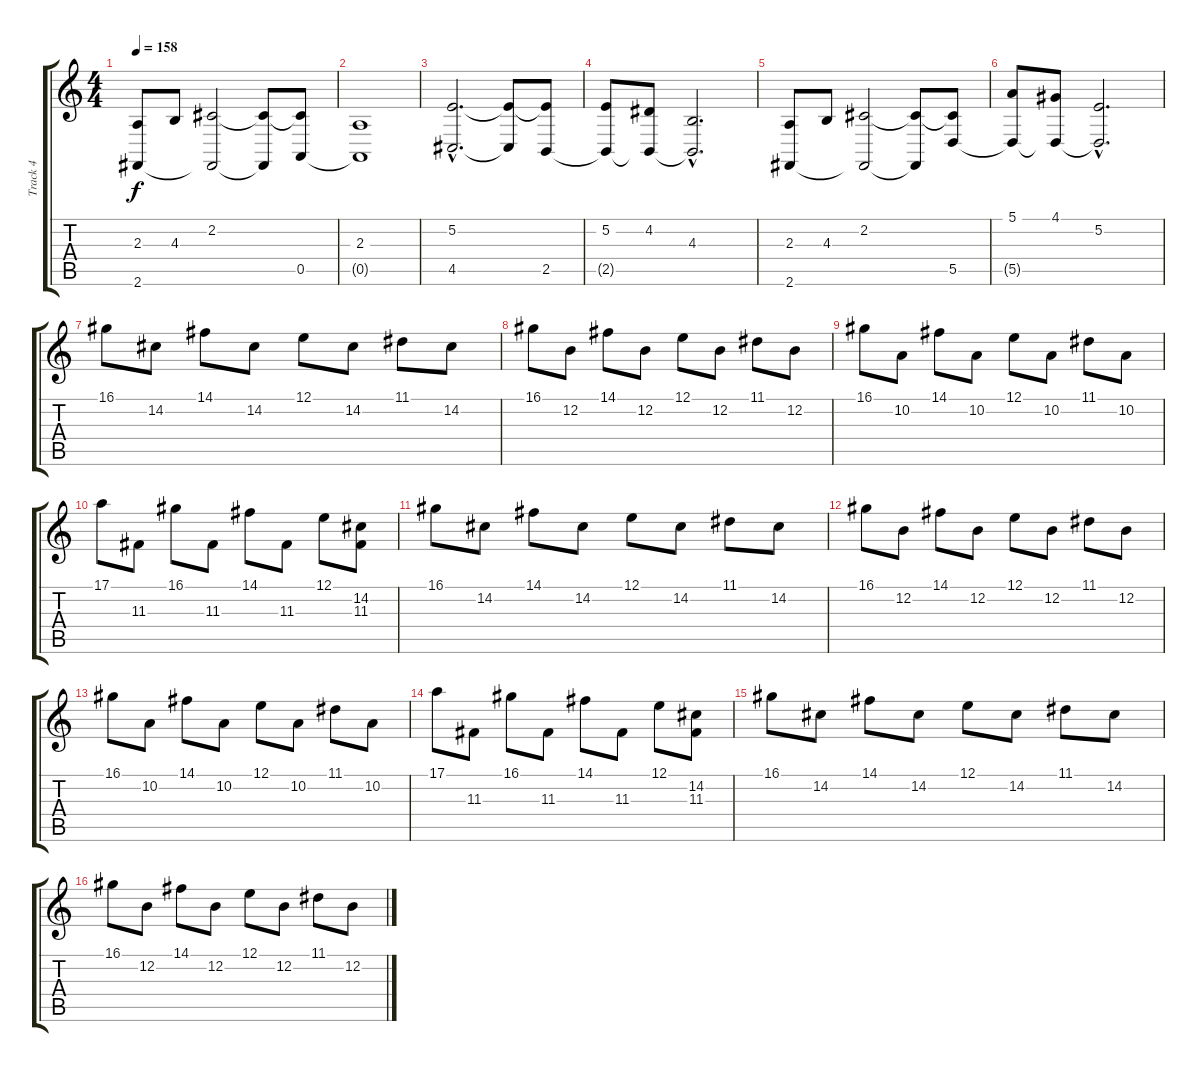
\track ("Track 4" "Track 4") {instrument stringensemble1}
\staff {score tabs}
\tuning (E4 B3 G3 D3 A2 E2) {hide}
\ts (4 4)
\tempo 158
\clef g2
\ks c
(2.3 2.6).8{dy f} 4.3.8 (2.2 2.6{t}).2 (2.2{t} 2.6{t}).8 (2.2{t} 0.5).8 |
(2.3 0.5{t}).1 |
(5.2{hac} 4.5{hac}).2{d} (5.2{t} 4.5{t}).8 (5.2{t} 2.5).8 |
(5.2 2.5{t}).8 (4.2 2.5{t}).8 (4.3{hac} 2.5{hac t}).2{d} |
(2.3 2.6).8 4.3.8 (2.2 2.6{t}).2 (2.2{t} 2.6{t}).8 (2.2{t} 5.5).8 |
(5.1 5.5{t}).8 (4.1 5.5{t}).8 (5.2{hac} 5.5{hac t}).2{d} |
16.1.8{instrument stringensemble1} 14.2.8 14.1.8 14.2.8 12.1.8 14.2.8 11.1.8 14.2.8 |
16.1.8 12.2.8 14.1.8 12.2.8 12.1.8 12.2.8 11.1.8 12.2.8 |
16.1.8 10.2.8 14.1.8 10.2.8 12.1.8 10.2.8 11.1.8 10.2.8 |
17.1.8 11.3.8 16.1.8 11.3.8 14.1.8 11.3.8 12.1.8 (14.2 11.3).8 |
16.1.8 14.2.8 14.1.8 14.2.8 12.1.8 14.2.8 11.1.8 14.2.8 |
16.1.8 12.2.8 14.1.8 12.2.8 12.1.8 12.2.8 11.1.8 12.2.8 |
16.1.8 10.2.8 14.1.8 10.2.8 12.1.8 10.2.8 11.1.8 10.2.8 |
17.1.8 11.3.8 16.1.8 11.3.8 14.1.8 11.3.8 12.1.8 (14.2 11.3).8 |
16.1.8 14.2.8 14.1.8 14.2.8 12.1.8 14.2.8 11.1.8 14.2.8 |
16.1.8 12.2.8 14.1.8 12.2.8 12.1.8 12.2.8 11.1.8 12.2.8
